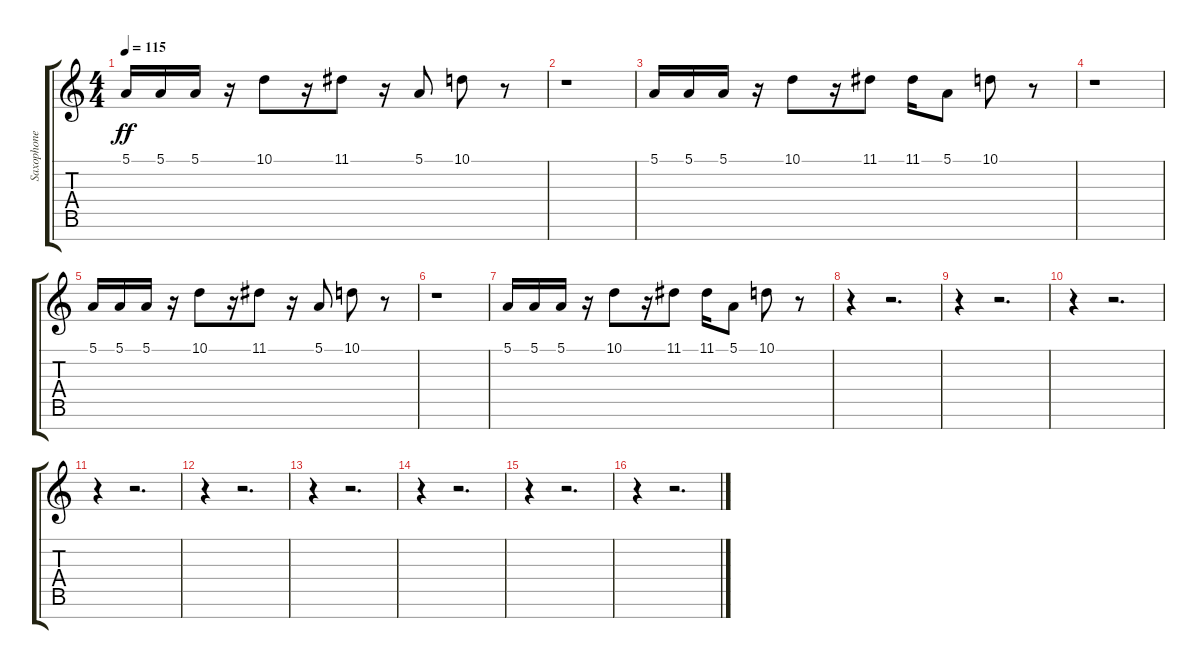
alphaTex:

\track ("Saxophone : Sopranino in F" "Saxophone ") {instrument sopranosax}
\staff {score tabs}
\tuning (E4 B3 G3 D3 A2 E2 B1) {hide}
\ts (4 4)
\tempo 115
\clef g2
\ks c
5.1.16{dy ff} 5.1.16 5.1.16 r.16 10.1.8 r.16 11.1.8 r.16 5.1.8 10.1.8 r.8 |
r.1 |
5.1.16 5.1.16 5.1.16 r.16 10.1.8 r.16 11.1.8 11.1.16 5.1.8 10.1.8 r.8 |
r.1 |
5.1.16 5.1.16 5.1.16 r.16 10.1.8 r.16 11.1.8 r.16 5.1.8 10.1.8 r.8 |
r.1 |
5.1.16 5.1.16 5.1.16 r.16 10.1.8 r.16 11.1.8 11.1.16 5.1.8 10.1.8 r.8 |
r.4 r.2{d} |
r.4 r.2{d} |
r.4 r.2{d} |
r.4 r.2{d} |
r.4 r.2{d} |
r.4 r.2{d} |
r.4 r.2{d} |
r.4 r.2{d} |
r.4 r.2{d}
